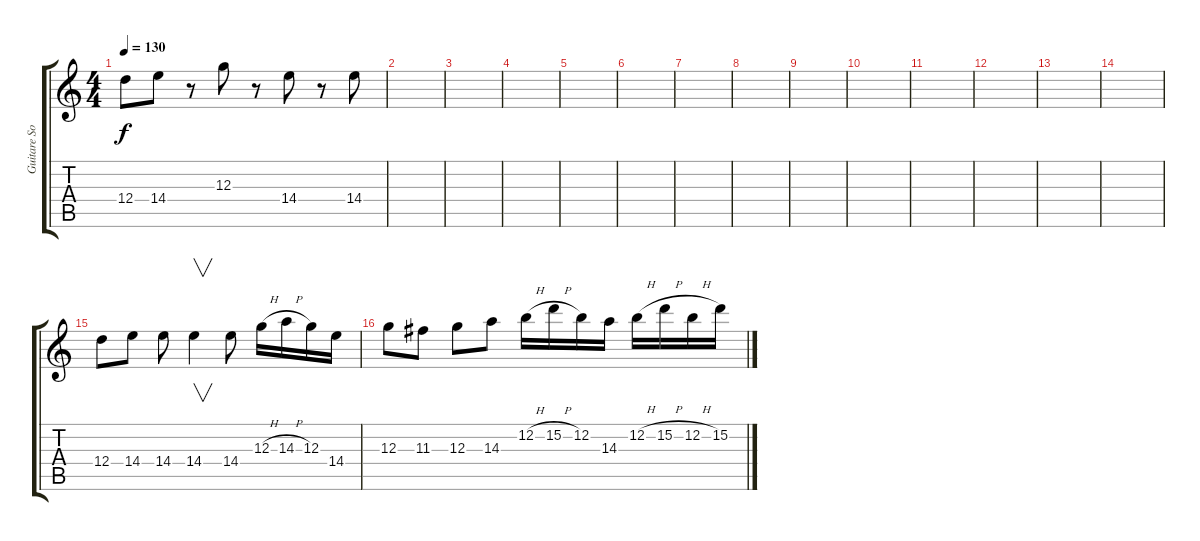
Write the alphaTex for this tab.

\track ("Guitare Solo" "Guitare So") {instrument distortionguitar}
\staff {score tabs}
\tuning (E4 B3 G3 D3 A2 D2) {hide}
\ts (4 4)
\tempo 130
\clef g2
\ks c
12.4.8{dy f} 14.4.8 r.8 12.3.8 r.8 14.4.8 r.8 14.4.8 |
|
|
|
|
|
|
|
|
|
|
|
|
|
12.4.8 14.4.8 14.4.8 14.4.4{v} 14.4.8 12.3{h}.16 14.3{h}.16 12.3.16 14.4.16 |
12.3.8 11.3.8 12.3.8 14.3.8 12.2{h}.16 15.2{h}.16 12.2.16 14.3.16 12.2{h}.16 15.2{h}.16 12.2{h}.16 15.2.16
